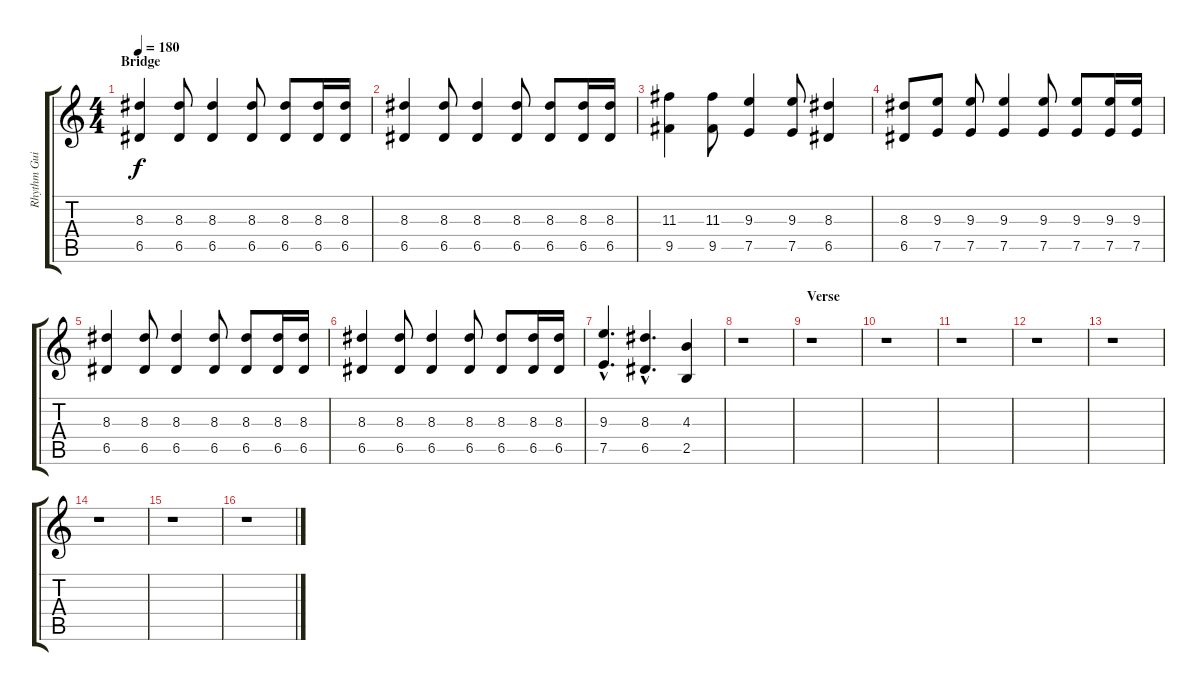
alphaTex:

\track ("Rhythm Guitar 2" "Rhythm Gui") {instrument distortionguitar}
\staff {score tabs}
\tuning (E4 B3 G3 D3 A2 E2) {hide}
\ts (4 4)
\section ("" "Bridge")
\tempo 180
\clef g2
\ks c
(8.3 6.5).4{dy f} (8.3 6.5).8 (8.3 6.5).4 (8.3 6.5).8 (8.3 6.5).8 (8.3 6.5).16 (8.3 6.5).16 |
(8.3 6.5).4 (8.3 6.5).8 (8.3 6.5).4 (8.3 6.5).8 (8.3 6.5).8 (8.3 6.5).16 (8.3 6.5).16 |
(11.3 9.5).4 (11.3 9.5).8 (9.3 7.5).4 (9.3 7.5).8 (8.3 6.5).4 |
(8.3 6.5).8 (9.3 7.5).8 (9.3 7.5).8 (9.3 7.5).4 (9.3 7.5).8 (9.3 7.5).8 (9.3 7.5).16 (9.3 7.5).16 |
(8.3 6.5).4 (8.3 6.5).8 (8.3 6.5).4 (8.3 6.5).8 (8.3 6.5).8 (8.3 6.5).16 (8.3 6.5).16 |
(8.3 6.5).4 (8.3 6.5).8 (8.3 6.5).4 (8.3 6.5).8 (8.3 6.5).8 (8.3 6.5).16 (8.3 6.5).16 |
(9.3{hac} 7.5{hac}).4{d} (8.3{hac} 6.5{hac}).4{d} (4.3 2.5).4 |
r.1 |
\section ("" "Verse")
r.1 |
r.1 |
r.1 |
r.1 |
r.1 |
r.1 |
r.1 |
r.1
